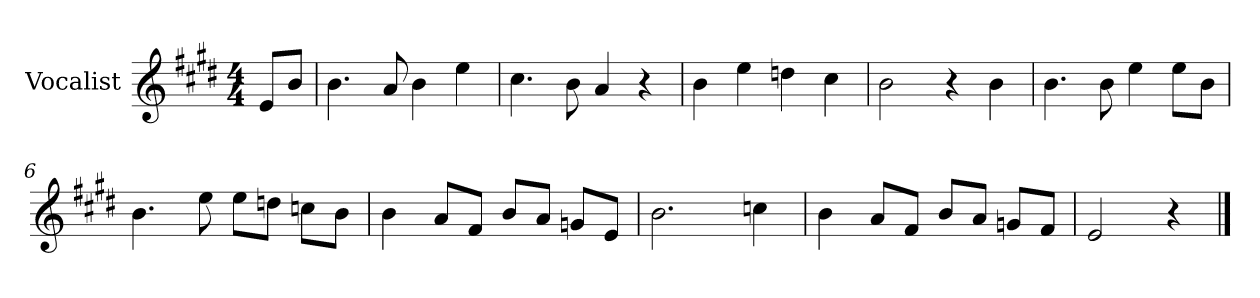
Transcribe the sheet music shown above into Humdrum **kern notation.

**kern
*part1
*staff1
*I"Vocalist
*k[f#c#g#d#]
*E:
*M4/4
=
8eL
8bJ
=1
4.b
8a
4b
4ee
=2
4.cc#
8b
4a
4r
=3
4b
4ee
4ddn
4cc#
=4
2b
4r
4b
=5
4.b
8b
4ee
8eeL
8bJ
=6
4.b
8ee
8eeL
8ddnJ
8ccnL
8bJ
=7
4b
8aL
8f#J
8bL
8aJ
8gnL
8eJ
=8
2.b
4ccn
=9
4b
8aL
8f#J
8bL
8aJ
8gnL
8f#J
=10
2e
4r
==
*-
